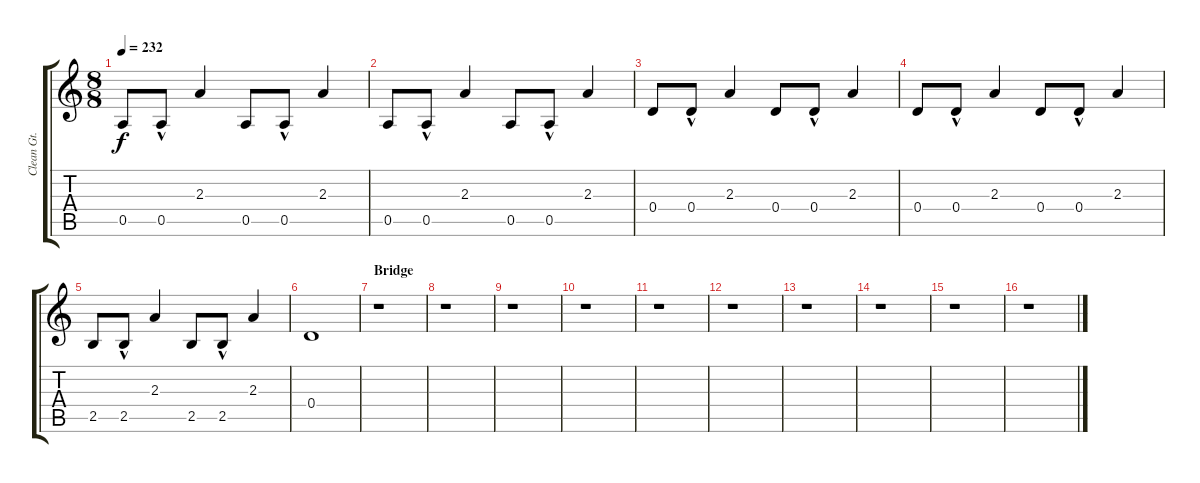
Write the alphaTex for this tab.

\track ("Clean Gt. (Tom)" "Clean Gt. ") {instrument electricguitarclean}
\staff {score tabs}
\tuning (E4 B3 G3 D3 A2 E2) {hide}
\ts (8 8)
\tempo 232
\clef g2
\ks c
0.5.8{dy f} 0.5{hac}.8 2.3.4 0.5.8 0.5{hac}.8 2.3.4 |
0.5.8 0.5{hac}.8 2.3.4 0.5.8 0.5{hac}.8 2.3.4 |
0.4.8 0.4{hac}.8 2.3.4 0.4.8 0.4{hac}.8 2.3.4 |
0.4.8 0.4{hac}.8 2.3.4 0.4.8 0.4{hac}.8 2.3.4 |
2.5.8 2.5{hac}.8 2.3.4 2.5.8 2.5{hac}.8 2.3.4 |
0.4.1 |
\section ("" "Bridge")
r.1 |
r.1 |
r.1 |
r.1 |
r.1 |
r.1 |
r.1 |
r.1 |
r.1 |
r.1
